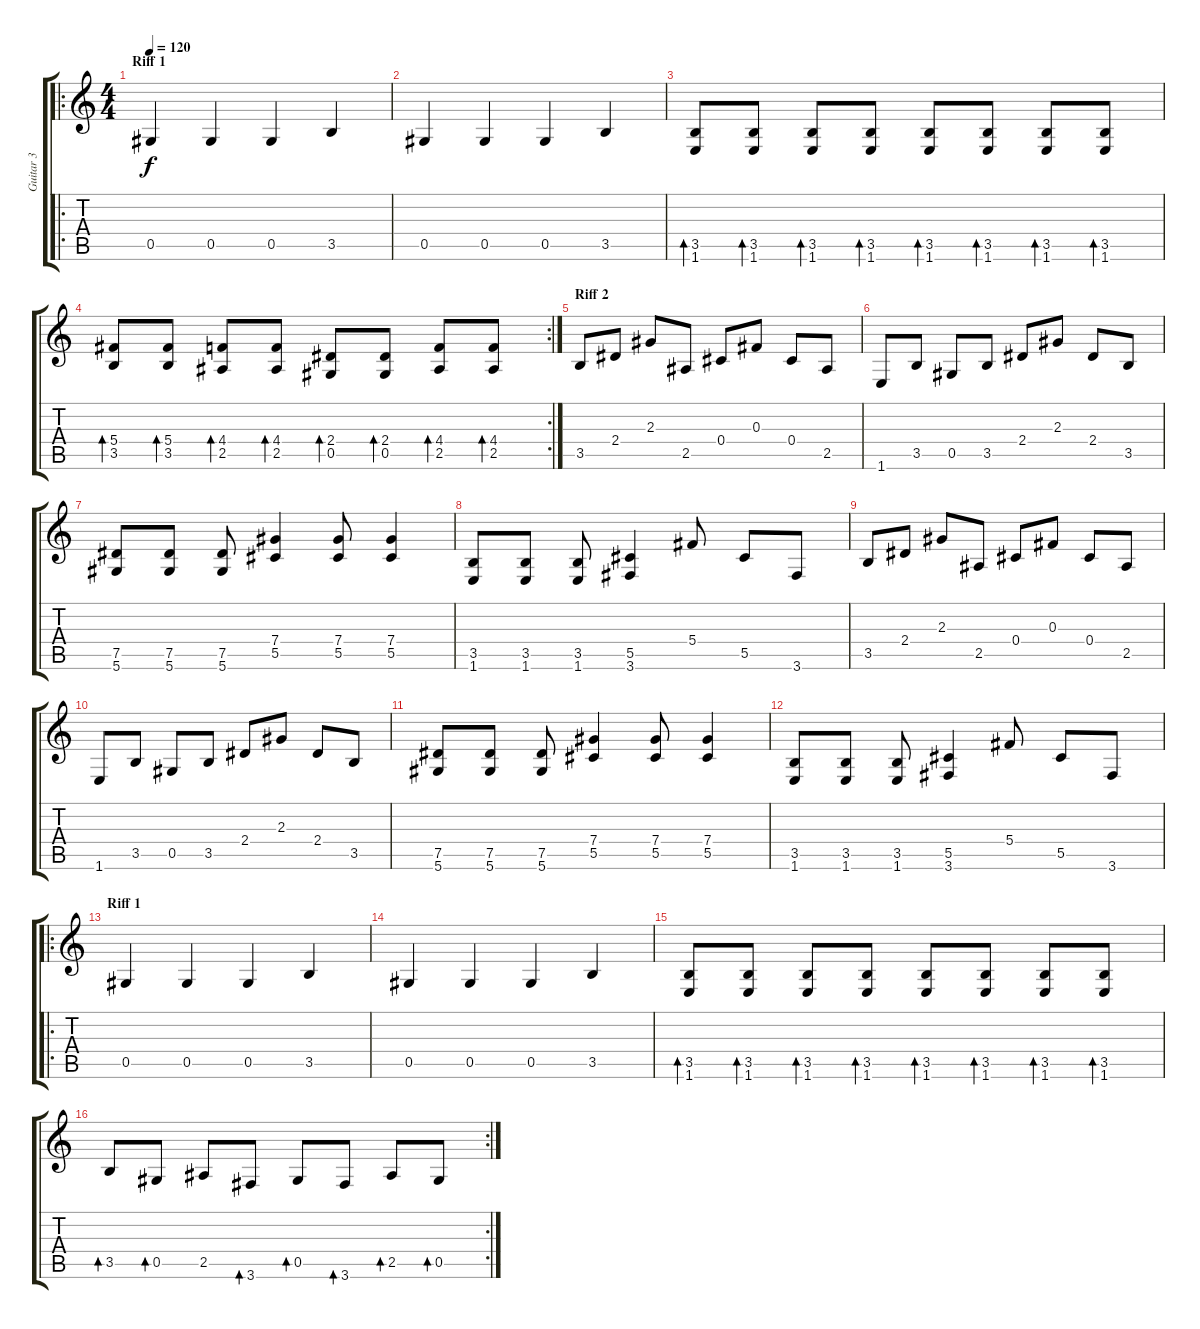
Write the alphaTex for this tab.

\track ("Guitar 3" "Guitar 3") {instrument acousticguitarsteel}
\staff {score tabs}
\tuning (Eb4 Bb3 Gb3 Db3 Ab2 Eb2) {hide}
\ro
\ts (4 4)
\section ("" "Riff 1")
\tempo 120
\clef g2
\ks c
0.5.4{dy f instrument acousticguitarsteel} 0.5.4 0.5.4 3.5.4 |
0.5.4 0.5.4 0.5.4 3.5.4 |
(3.5 1.6).8{bd 60} (3.5 1.6).8{bd 60} (3.5 1.6).8{bd 60} (3.5 1.6).8{bd 60} (3.5 1.6).8{bd 60} (3.5 1.6).8{bd 60} (3.5 1.6).8{bd 60} (3.5 1.6).8{bd 60} |
\rc 2
(5.4 3.5).8{bd 60} (5.4 3.5).8{bd 60} (4.4 2.5).8{bd 60} (4.4 2.5).8{bd 60} (2.4 0.5).8{bd 60} (2.4 0.5).8{bd 60} (4.4 2.5).8{bd 60} (4.4 2.5).8{bd 60} |
\section ("" "Riff 2")
3.5.8 2.4.8 2.3.8 2.5.8 0.4.8 0.3.8 0.4.8 2.5.8 |
1.6.8 3.5.8 0.5.8 3.5.8 2.4.8 2.3.8 2.4.8 3.5.8 |
(7.5 5.6).8 (7.5 5.6).8 (7.5 5.6).8 (7.4 5.5).4 (7.4 5.5).8 (7.4 5.5).4 |
(3.5 1.6).8 (3.5 1.6).8 (3.5 1.6).8 (5.5 3.6).4 5.4.8 5.5.8 3.6.8 |
3.5.8 2.4.8 2.3.8 2.5.8 0.4.8 0.3.8 0.4.8 2.5.8 |
1.6.8 3.5.8 0.5.8 3.5.8 2.4.8 2.3.8 2.4.8 3.5.8 |
(7.5 5.6).8 (7.5 5.6).8 (7.5 5.6).8 (7.4 5.5).4 (7.4 5.5).8 (7.4 5.5).4 |
(3.5 1.6).8 (3.5 1.6).8 (3.5 1.6).8 (5.5 3.6).4 5.4.8 5.5.8 3.6.8 |
\ro
\section ("" "Riff 1")
0.5.4 0.5.4 0.5.4 3.5.4 |
0.5.4 0.5.4 0.5.4 3.5.4 |
(3.5 1.6).8{bd 60} (3.5 1.6).8{bd 60} (3.5 1.6).8{bd 60} (3.5 1.6).8{bd 60} (3.5 1.6).8{bd 60} (3.5 1.6).8{bd 60} (3.5 1.6).8{bd 60} (3.5 1.6).8{bd 60} |
\rc 2
3.5.8{bd 60} 0.5.8{bd 60} 2.5.8 3.6.8{bd 60} 0.5.8{bd 60} 3.6.8{bd 60} 2.5.8{bd 60} 0.5.8{bd 60}
